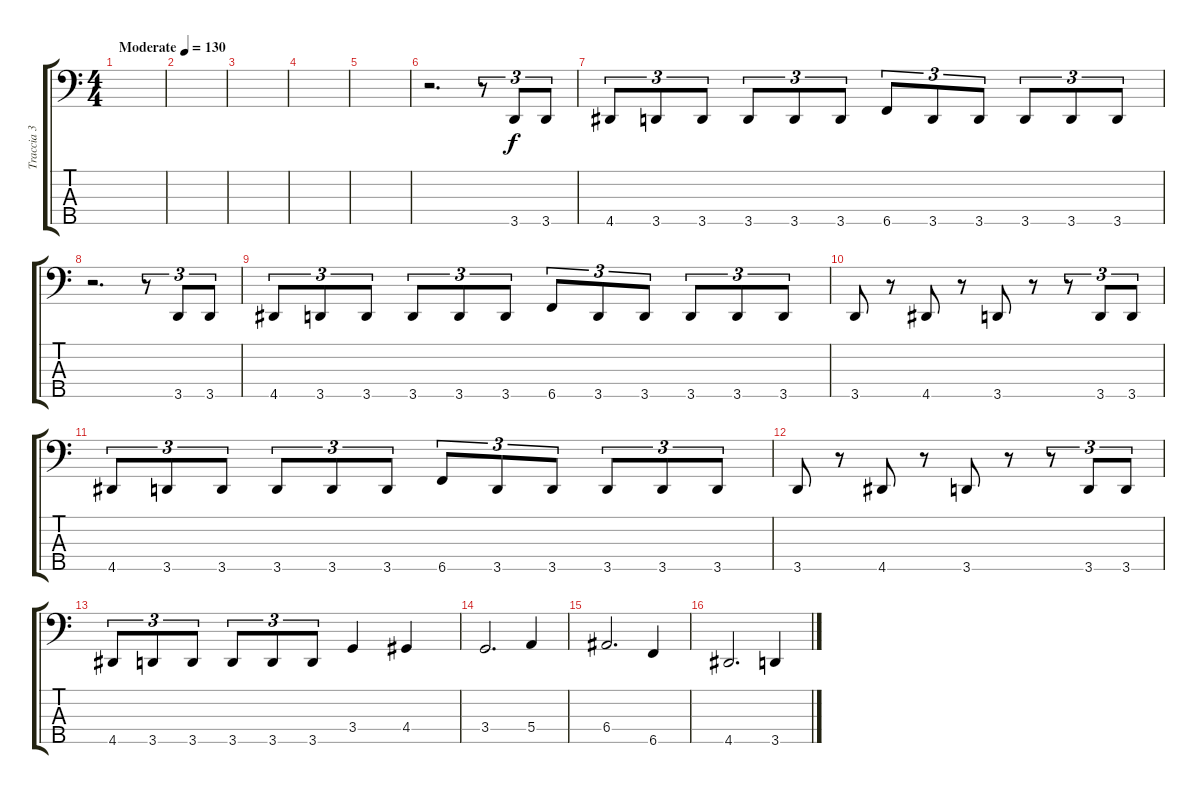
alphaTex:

\track ("Traccia 3" "Traccia 3") {instrument electricbasspick}
\staff {score tabs}
\tuning (G2 D2 A1 E1 B0) {hide}
\ts (4 4)
\tempo (130 "Moderate")
\clef f4
\ks c
|
|
|
|
|
r.2{d} r.8{tu (3 2)} 3.5.8{tu (3 2)} 3.5.8{tu (3 2)} |
4.5.8{tu (3 2)} 3.5.8{tu (3 2)} 3.5.8{tu (3 2)} 3.5.8{tu (3 2)} 3.5.8{tu (3 2)} 3.5.8{tu (3 2)} 6.5.8{tu (3 2)} 3.5.8{tu (3 2)} 3.5.8{tu (3 2)} 3.5.8{tu (3 2)} 3.5.8{tu (3 2)} 3.5.8{tu (3 2)} |
r.2{d} r.8{tu (3 2)} 3.5.8{tu (3 2)} 3.5.8{tu (3 2)} |
4.5.8{tu (3 2)} 3.5.8{tu (3 2)} 3.5.8{tu (3 2)} 3.5.8{tu (3 2)} 3.5.8{tu (3 2)} 3.5.8{tu (3 2)} 6.5.8{tu (3 2)} 3.5.8{tu (3 2)} 3.5.8{tu (3 2)} 3.5.8{tu (3 2)} 3.5.8{tu (3 2)} 3.5.8{tu (3 2)} |
3.5.8 r.8 4.5.8 r.8 3.5.8 r.8 r.8{tu (3 2)} 3.5.8{tu (3 2)} 3.5.8{tu (3 2)} |
4.5.8{tu (3 2)} 3.5.8{tu (3 2)} 3.5.8{tu (3 2)} 3.5.8{tu (3 2)} 3.5.8{tu (3 2)} 3.5.8{tu (3 2)} 6.5.8{tu (3 2)} 3.5.8{tu (3 2)} 3.5.8{tu (3 2)} 3.5.8{tu (3 2)} 3.5.8{tu (3 2)} 3.5.8{tu (3 2)} |
3.5.8 r.8 4.5.8 r.8 3.5.8 r.8 r.8{tu (3 2)} 3.5.8{tu (3 2)} 3.5.8{tu (3 2)} |
4.5.8{tu (3 2)} 3.5.8{tu (3 2)} 3.5.8{tu (3 2)} 3.5.8{tu (3 2)} 3.5.8{tu (3 2)} 3.5.8{tu (3 2)} 3.4.4 4.4.4 |
3.4.2{d} 5.4.4 |
6.4.2{d} 6.5.4 |
4.5.2{d} 3.5.4
